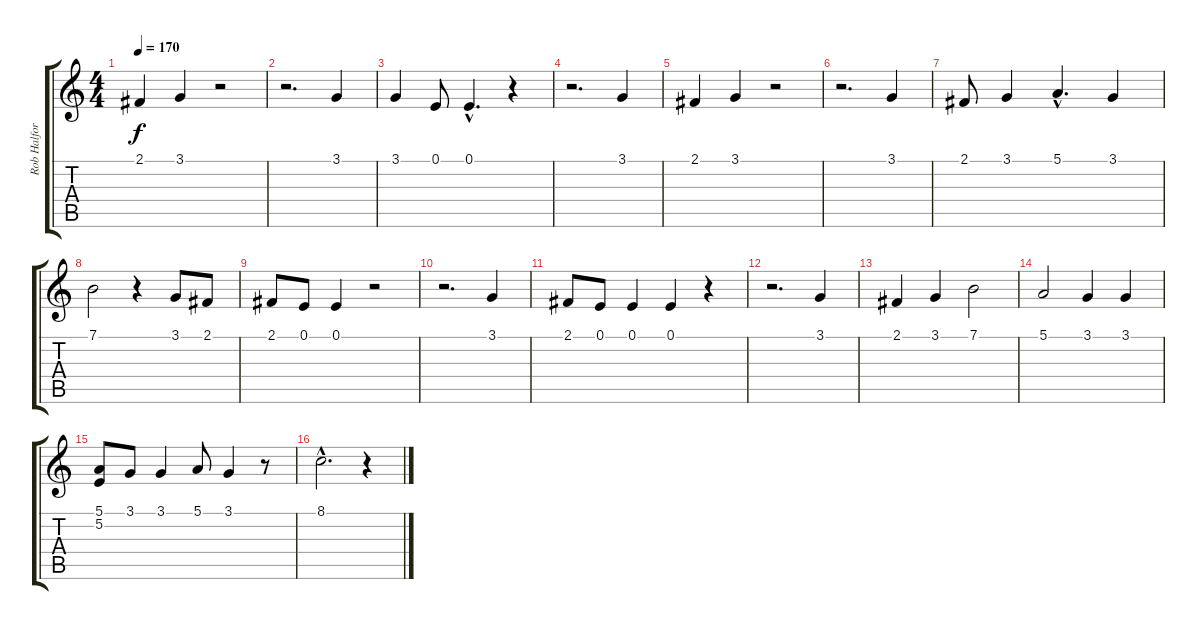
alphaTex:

\track ("Rob Halford" "Rob Halfor") {instrument lead2sawtooth}
\staff {score tabs}
\tuning (E4 B3 G3 D3 A2 E2) {hide}
\ts (4 4)
\tempo 170
\clef g2
\ks c
2.1.4{dy f} 3.1.4 r.2 |
r.2{d} 3.1.4 |
3.1.4 0.1.8 0.1{hac}.4{d} r.4 |
r.2{d} 3.1.4 |
2.1.4 3.1.4 r.2 |
r.2{d} 3.1.4 |
2.1.8 3.1.4 5.1{hac}.4{d} 3.1.4 |
7.1.2 r.4 3.1.8 2.1.8 |
2.1.8 0.1.8 0.1.4 r.2 |
r.2{d} 3.1.4 |
2.1.8 0.1.8 0.1.4 0.1.4 r.4 |
r.2{d} 3.1.4 |
2.1.4 3.1.4 7.1.2 |
5.1.2 3.1.4 3.1.4 |
(5.1 5.2).8 3.1.8 3.1.4 5.1.8 3.1.4 r.8 |
8.1{hac}.2{d} r.4
